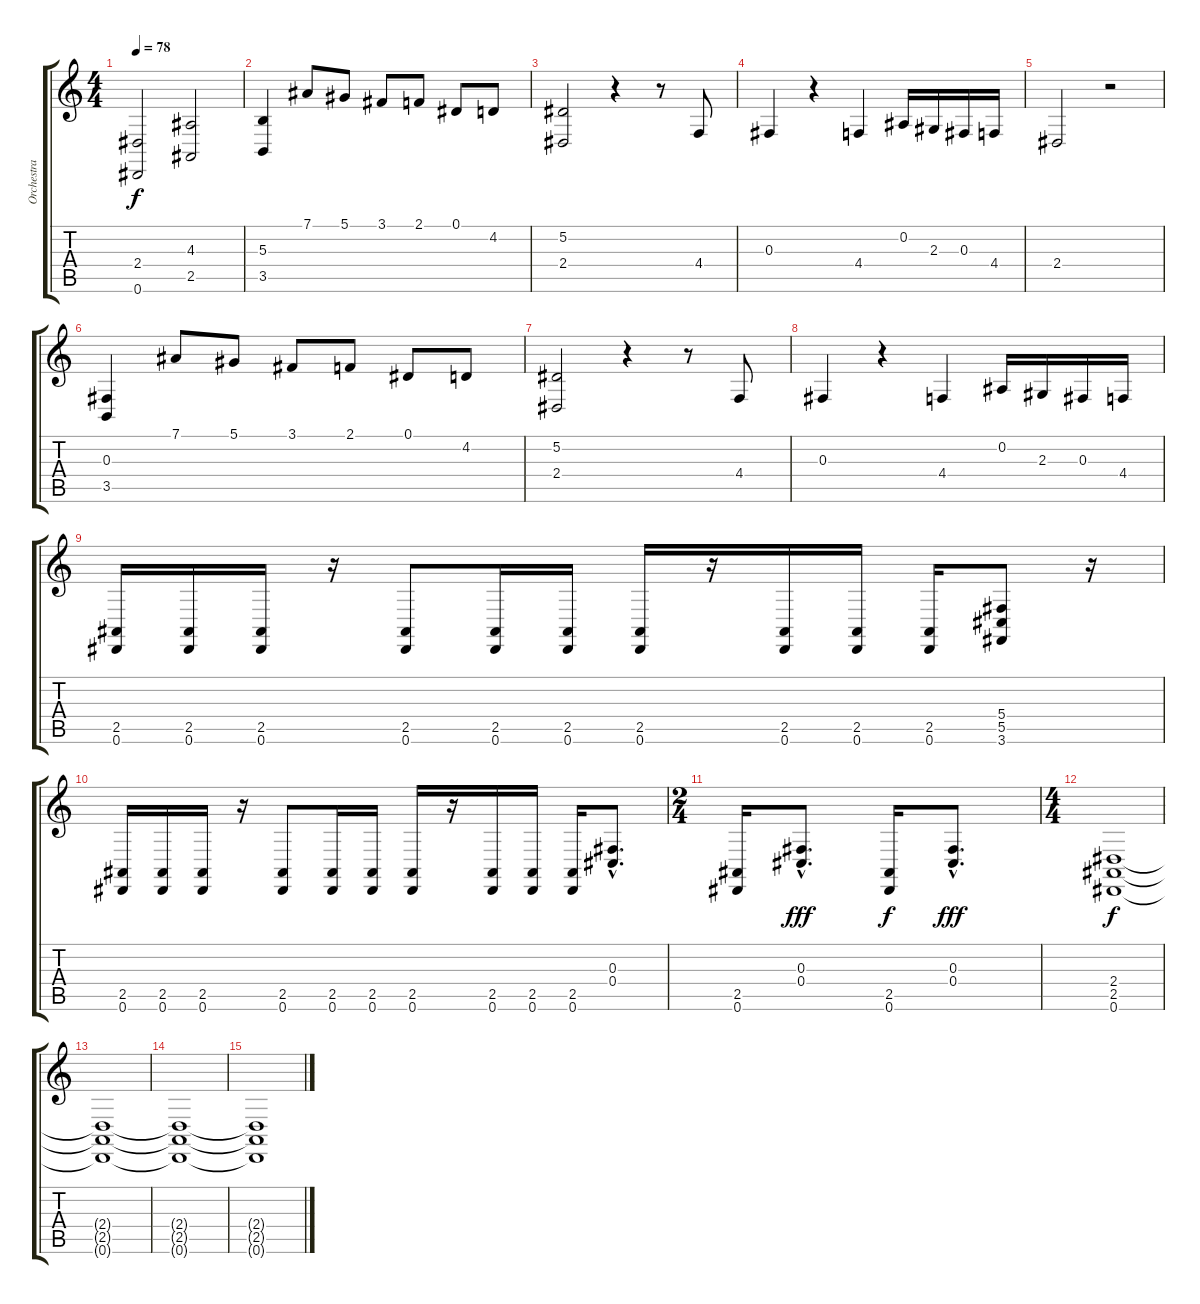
\track ("Orchestra" "Orchestra") {instrument brasssection}
\staff {score tabs}
\tuning (Eb4 Bb3 Gb3 Db3 Ab2 Eb2) {hide}
\ts (4 4)
\tempo 78
\clef g2
\ks c
(2.4 0.6).2{dy f} (4.3 2.5).2 |
(5.3 3.5).4 7.1.8 5.1.8 3.1.8 2.1.8 0.1.8 4.2.8 |
(5.2 2.4).2 r.4 r.8 4.4.8 |
0.3.4 r.4 4.4.4 0.2.16 2.3.16 0.3.16 4.4.16 |
2.4.2 r.2 |
(0.3 3.5).4 7.1.8 5.1.8 3.1.8 2.1.8 0.1.8 4.2.8 |
(5.2 2.4).2 r.4 r.8 4.4.8 |
0.3.4 r.4 4.4.4 0.2.16 2.3.16 0.3.16 4.4.16 |
(2.5 0.6).16{volume 10 instrument violin} (2.5 0.6).16 (2.5 0.6).16 r.16 (2.5 0.6).8 (2.5 0.6).16 (2.5 0.6).16 (2.5 0.6).16 r.16 (2.5 0.6).16 (2.5 0.6).16 (2.5 0.6).16 (5.4 5.5 3.6).8 r.16 |
(2.5 0.6).16 (2.5 0.6).16 (2.5 0.6).16 r.16 (2.5 0.6).8 (2.5 0.6).16 (2.5 0.6).16 (2.5 0.6).16 r.16 (2.5 0.6).16 (2.5 0.6).16 (2.5 0.6).16 (0.3{hac} 0.4{hac}).8{d} |
\ts (2 4)
(2.5 0.6).16 (0.3{hac} 0.4{hac}).8{d dy fff} (2.5 0.6).16{dy f} (0.3{hac} 0.4{hac}).8{d dy fff} |
\ts (4 4)
(2.4 2.5 0.6).1{dy f volume 9} |
(2.4{t} 2.5{t} 0.6{t}).1{volume 0} |
(2.4{t} 2.5{t} 0.6{t}).1 |
(2.4{t} 2.5{t} 0.6{t}).1
